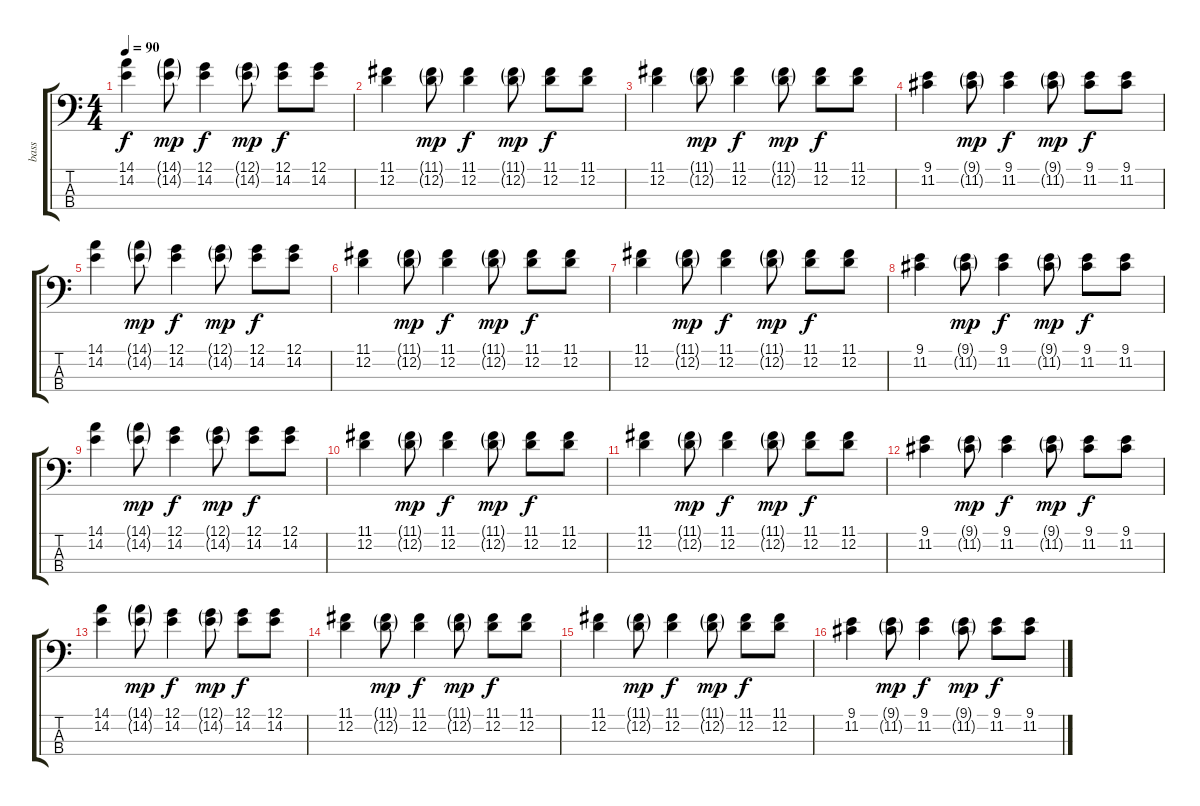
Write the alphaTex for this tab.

\track ("bass" "bass") {instrument acousticbass}
\staff {score tabs}
\tuning (G2 D2 A1 E1) {hide}
\ts (4 4)
\tempo 90
\clef f4
\ks c
(14.1 14.2).4{dy f} (14.1{g} 14.2{g}).8{dy mp} (12.1 14.2).4{dy f} (12.1{g} 14.2{g}).8{dy mp} (12.1 14.2).8{dy f} (12.1 14.2).8 |
(11.1 12.2).4 (11.1{g} 12.2{g}).8{dy mp} (11.1 12.2).4{dy f} (11.1{g} 12.2{g}).8{dy mp} (11.1 12.2).8{dy f} (11.1 12.2).8 |
(11.1 12.2).4 (11.1{g} 12.2{g}).8{dy mp} (11.1 12.2).4{dy f} (11.1{g} 12.2{g}).8{dy mp} (11.1 12.2).8{dy f} (11.1 12.2).8 |
(9.1 11.2).4 (9.1{g} 11.2{g}).8{dy mp} (9.1 11.2).4{dy f} (9.1{g} 11.2{g}).8{dy mp} (9.1 11.2).8{dy f} (9.1 11.2).8 |
(14.1 14.2).4 (14.1{g} 14.2{g}).8{dy mp} (12.1 14.2).4{dy f} (12.1{g} 14.2{g}).8{dy mp} (12.1 14.2).8{dy f} (12.1 14.2).8 |
(11.1 12.2).4 (11.1{g} 12.2{g}).8{dy mp} (11.1 12.2).4{dy f} (11.1{g} 12.2{g}).8{dy mp} (11.1 12.2).8{dy f} (11.1 12.2).8 |
(11.1 12.2).4 (11.1{g} 12.2{g}).8{dy mp} (11.1 12.2).4{dy f} (11.1{g} 12.2{g}).8{dy mp} (11.1 12.2).8{dy f} (11.1 12.2).8 |
(9.1 11.2).4 (9.1{g} 11.2{g}).8{dy mp} (9.1 11.2).4{dy f} (9.1{g} 11.2{g}).8{dy mp} (9.1 11.2).8{dy f} (9.1 11.2).8 |
(14.1 14.2).4 (14.1{g} 14.2{g}).8{dy mp} (12.1 14.2).4{dy f} (12.1{g} 14.2{g}).8{dy mp} (12.1 14.2).8{dy f} (12.1 14.2).8 |
(11.1 12.2).4 (11.1{g} 12.2{g}).8{dy mp} (11.1 12.2).4{dy f} (11.1{g} 12.2{g}).8{dy mp} (11.1 12.2).8{dy f} (11.1 12.2).8 |
(11.1 12.2).4 (11.1{g} 12.2{g}).8{dy mp} (11.1 12.2).4{dy f} (11.1{g} 12.2{g}).8{dy mp} (11.1 12.2).8{dy f} (11.1 12.2).8 |
(9.1 11.2).4 (9.1{g} 11.2{g}).8{dy mp} (9.1 11.2).4{dy f} (9.1{g} 11.2{g}).8{dy mp} (9.1 11.2).8{dy f} (9.1 11.2).8 |
(14.1 14.2).4 (14.1{g} 14.2{g}).8{dy mp} (12.1 14.2).4{dy f} (12.1{g} 14.2{g}).8{dy mp} (12.1 14.2).8{dy f} (12.1 14.2).8 |
(11.1 12.2).4 (11.1{g} 12.2{g}).8{dy mp} (11.1 12.2).4{dy f} (11.1{g} 12.2{g}).8{dy mp} (11.1 12.2).8{dy f} (11.1 12.2).8 |
(11.1 12.2).4 (11.1{g} 12.2{g}).8{dy mp} (11.1 12.2).4{dy f} (11.1{g} 12.2{g}).8{dy mp} (11.1 12.2).8{dy f} (11.1 12.2).8 |
(9.1 11.2).4 (9.1{g} 11.2{g}).8{dy mp} (9.1 11.2).4{dy f} (9.1{g} 11.2{g}).8{dy mp} (9.1 11.2).8{dy f} (9.1 11.2).8
